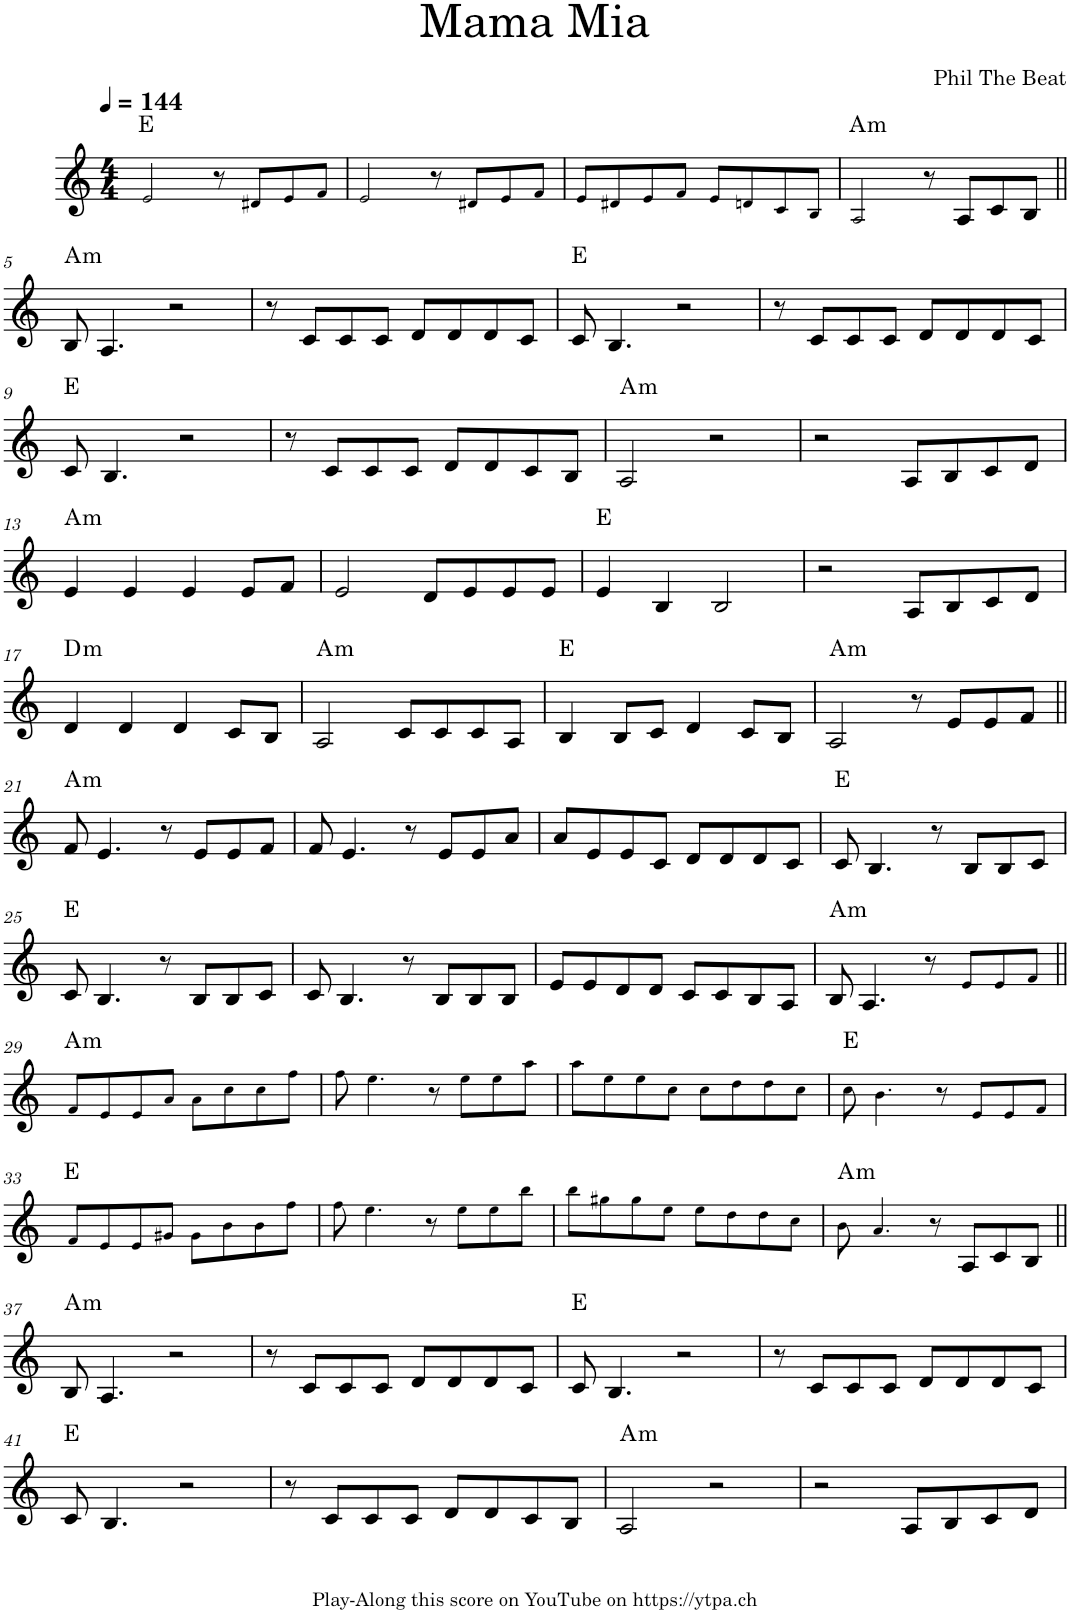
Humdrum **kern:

**kern	**harte
*part1	*part1
*staff1	*
*I"Piano	*
*I'Pno.	*
*clefG2	*
*k[]	*
*M4/4	*
*MM144	*
=1	=1
2e!/	E:maj
8r	.
8d#X!/L	.
8e!/	.
8f!/J	.
=2	=2
2e!/	.
8r	.
8d#X!/L	.
8e!/	.
8f!/J	.
=3	=3
8e!/L	.
8d#X!/	.
8e!/	.
8f!/J	.
8e!/L	.
8dn!/	.
8c!/	.
8B!/J	.
=4	=4
!	!LO:H:kt=m
2A!/	A:min
8r	.
8A/L	.
8c/	.
8B/J	.
!!LO:LB:g=z
=5||	=5||
!	!LO:H:kt=m
8B/	A:min
4.A/	.
2r	.
=6	=6
8r	.
8c/L	.
8c/	.
8c/J	.
8d/L	.
8d/	.
8d/	.
8c/J	.
=7	=7
8c/	E:maj
4.B/	.
2r	.
=8	=8
8r	.
8c/L	.
8c/	.
8c/J	.
8d/L	.
8d/	.
8d/	.
8c/J	.
!!LO:LB:g=z
=9	=9
8c/	E:maj
4.B/	.
2r	.
=10	=10
8r	.
8c/L	.
8c/	.
8c/J	.
8d/L	.
8d/	.
8c/	.
8B/J	.
=11	=11
!	!LO:H:kt=m
2A/	A:min
2r	.
=12	=12
2r	.
8A/L	.
8B/	.
8c/	.
8d/J	.
!!LO:LB:g=z
=13	=13
!	!LO:H:kt=m
4e/	A:min
4e/	.
4e/	.
8e/L	.
8f/J	.
=14	=14
2e/	.
8d/L	.
8e/	.
8e/	.
8e/J	.
=15	=15
4e/	E:maj
4B/	.
2B/	.
=16	=16
2r	.
8A/L	.
8B/	.
8c/	.
8d/J	.
!!LO:LB:g=z
=17	=17
!	!LO:H:kt=m
4d/	D:min
4d/	.
4d/	.
8c/L	.
8B/J	.
=18	=18
!	!LO:H:kt=m
2A/	A:min
8c/L	.
8c/	.
8c/	.
8A/J	.
=19	=19
4B/	E:maj
8B/L	.
8c/J	.
4d/	.
8c/L	.
8B/J	.
=20	=20
!	!LO:H:kt=m
2A/	A:min
8r	.
8e/L	.
8e/	.
8f/J	.
!!LO:LB:g=z
=21||	=21||
!	!LO:H:kt=m
8f/	A:min
4.e/	.
8r	.
8e/L	.
8e/	.
8f/J	.
=22	=22
8f/	.
4.e/	.
8r	.
8e/L	.
8e/	.
8a/J	.
=23	=23
8a/L	.
8e/	.
8e/	.
8c/J	.
8d/L	.
8d/	.
8d/	.
8c/J	.
=24	=24
8c/	E:maj
4.B/	.
8r	.
8B/L	.
8B/	.
8c/J	.
!!LO:LB:g=z
=25	=25
8c/	E:maj
4.B/	.
8r	.
8B/L	.
8B/	.
8c/J	.
=26	=26
8c/	.
4.B/	.
8r	.
8B/L	.
8B/	.
8B/J	.
=27	=27
8e/L	.
8e/	.
8d/	.
8d/J	.
8c/L	.
8c/	.
8B/	.
8A/J	.
=28	=28
!	!LO:H:kt=m
8B/	A:min
4.A/	.
8r	.
8e!/L	.
8e!/	.
8f!/J	.
!!LO:LB:g=z
=29||	=29||
!	!LO:H:kt=m
8f!/L	A:min
8e!/	.
8e!/	.
8a!/J	.
8a!\L	.
8cc!\	.
8cc!\	.
8ff!\J	.
=30	=30
8ff!\	.
4.ee!\	.
8r	.
8ee!\L	.
8ee!\	.
8aa!\J	.
=31	=31
8aa!\L	.
8ee!\	.
8ee!\	.
8cc!\J	.
8cc!\L	.
8dd!\	.
8dd!\	.
8cc!\J	.
=32	=32
8cc!\	E:maj
4.b!\	.
8r	.
8e!/L	.
8e!/	.
8f!/J	.
!!LO:LB:g=z
=33	=33
8f!/L	E:maj
8e!/	.
8e!/	.
8g#X!/J	.
8g#!\L	.
8b!\	.
8b!\	.
8ff!\J	.
=34	=34
8ff!\	.
4.ee!\	.
8r	.
8ee!\L	.
8ee!\	.
8bb!\J	.
=35	=35
8bb!\L	.
8gg#X!\	.
8gg#!\	.
8ee!\J	.
8ee!\L	.
8dd!\	.
8dd!\	.
8cc!\J	.
=36	=36
!	!LO:H:kt=m
8b!\	A:min
4.a!/	.
8r	.
8A/L	.
8c/	.
8B/J	.
!!LO:LB:g=z
=37||	=37||
!	!LO:H:kt=m
8B/	A:min
4.A/	.
2r	.
=38	=38
8r	.
8c/L	.
8c/	.
8c/J	.
8d/L	.
8d/	.
8d/	.
8c/J	.
=39	=39
8c/	E:maj
4.B/	.
2r	.
=40	=40
8r	.
8c/L	.
8c/	.
8c/J	.
8d/L	.
8d/	.
8d/	.
8c/J	.
!!LO:LB:g=z
=41	=41
8c/	E:maj
4.B/	.
2r	.
=42	=42
8r	.
8c/L	.
8c/	.
8c/J	.
8d/L	.
8d/	.
8c/	.
8B/J	.
=43	=43
!	!LO:H:kt=m
2A/	A:min
2r	.
=44	=44
2r	.
8A/L	.
8B/	.
8c/	.
8d/J	.
=	=
*-	*-
